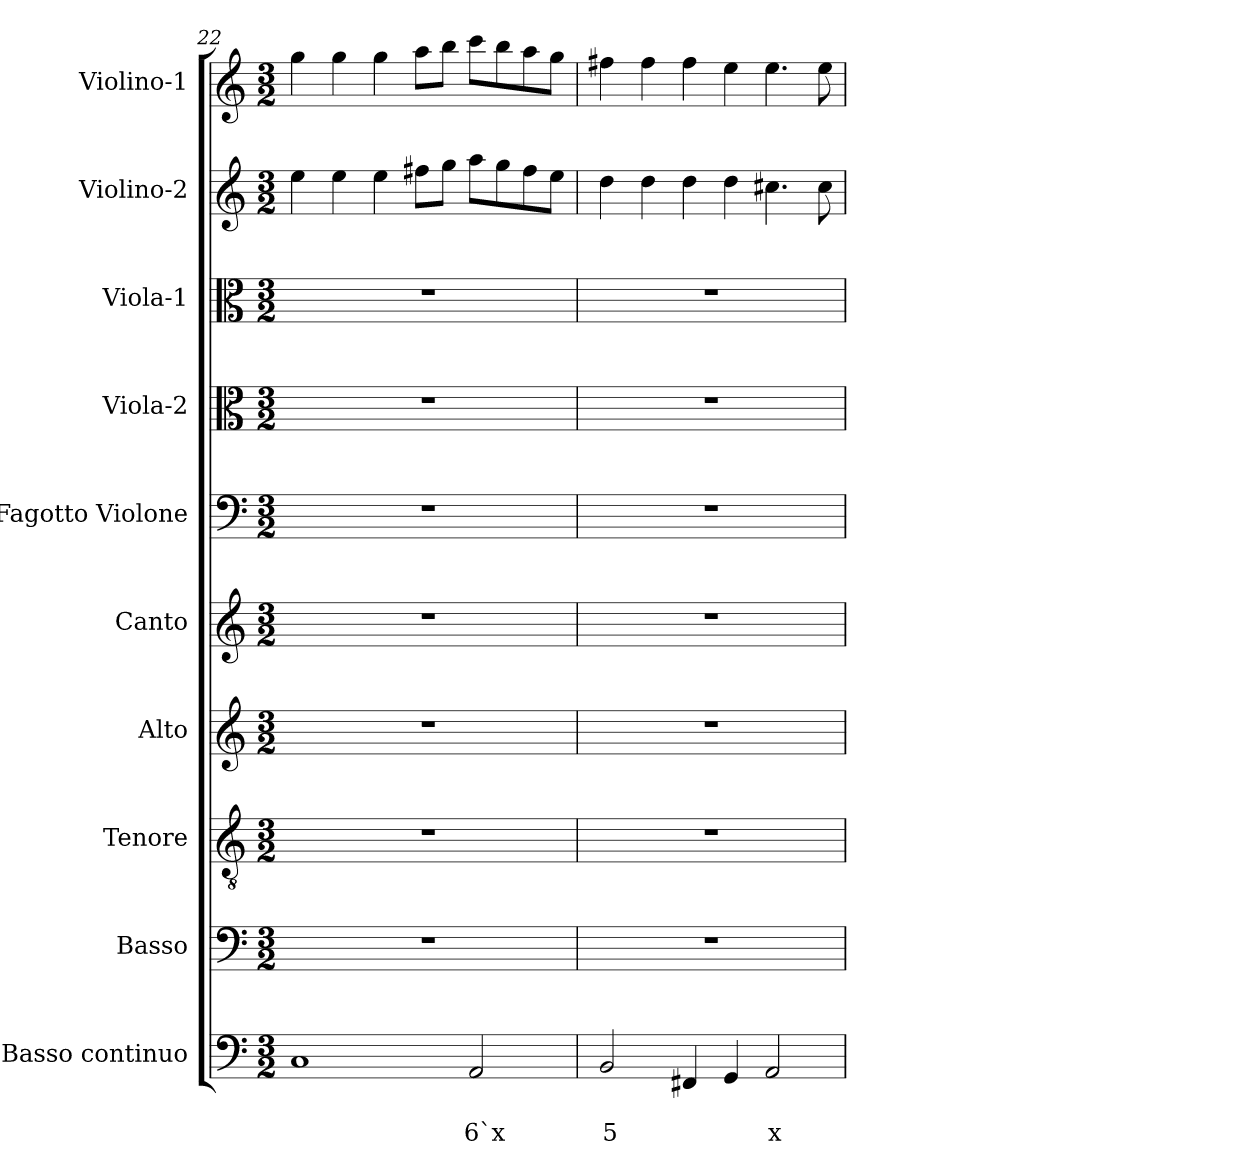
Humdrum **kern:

**kern	**text	**text	**kern	**kern	**kern	**kern	**kern	**kern	**kern	**kern	**kern
*part10	*part10	*part10	*part9	*part8	*part7	*part6	*part5	*part4	*part3	*part2	*part1
*staff10	*staff10	*staff10	*staff9	*staff8	*staff7	*staff6	*staff5	*staff4	*staff3	*staff2	*staff1
*I"Basso continuo	*	*	*I"Basso	*I"Tenore	*I"Alto	*I"Canto	*I"Fagotto Violone	*I"Viola-2	*I"Viola-1	*I"Violino-2	*I"Violino-1
*I'BC	*	*	*I'B	*I'T	*I'A	*I'C	*I'Fg	*I'Va2	*I'Va1	*I'Vi2	*I'Vi1
!!LO:PB:g=z
*clefF4	*	*	*clefF4	*clefGv2	*clefG2	*clefG2	*clefF4	*clefC3	*clefC3	*clefG2	*clefG2
*k[]	*	*	*k[]	*k[]	*k[]	*k[]	*k[]	*k[]	*k[]	*k[]	*k[]
*C:	*	*	*C:	*C:	*C:	*C:	*C:	*C:	*C:	*C:	*C:
*M3/2	*	*	*M3/2	*M3/2	*M3/2	*M3/2	*M3/2	*M3/2	*M3/2	*M3/2	*M3/2
=22	=22	=22	=22	=22	=22	=22	=22	=22	=22	=22	=22
1C	.	.	1.r	1.r	1.r	1.r	1.r	1.r	1.r	4ee\	4gg\
.	.	.	.	.	.	.	.	.	.	4ee\	4gg\
.	.	.	.	.	.	.	.	.	.	4ee\	4gg\
.	.	.	.	.	.	.	.	.	.	8ff#X\L	8aa\L
.	.	.	.	.	.	.	.	.	.	8gg\J	8bb\J
!	!	!LO:LY:b	!	!	!	!	!	!	!	!	!
2AA/	.	6`x	.	.	.	.	.	.	.	8aa\L	8ccc\L
.	.	.	.	.	.	.	.	.	.	8gg\	8bb\
.	.	.	.	.	.	.	.	.	.	8ff#\	8aa\
.	.	.	.	.	.	.	.	.	.	8ee\J	8gg\J
=23	=23	=23	=23	=23	=23	=23	=23	=23	=23	=23	=23
!	!	!LO:LY:b	!	!	!	!	!	!	!	!	!
2BB/	.	5	1.r	1.r	1.r	1.r	1.r	1.r	1.r	4dd\	4ff#X\
.	.	.	.	.	.	.	.	.	.	4dd\	4ff#\
4FF#X/	.	.	.	.	.	.	.	.	.	4dd\	4ff#\
4GG/	.	.	.	.	.	.	.	.	.	4dd\	4ee\
!	!	!LO:LY:b	!	!	!	!	!	!	!	!	!
2AA/	.	x	.	.	.	.	.	.	.	4.cc#X\	4.ee\
.	.	.	.	.	.	.	.	.	.	8cc#\	8ee\
=	=	=	=	=	=	=	=	=	=	=	=
*-	*-	*-	*-	*-	*-	*-	*-	*-	*-	*-	*-
